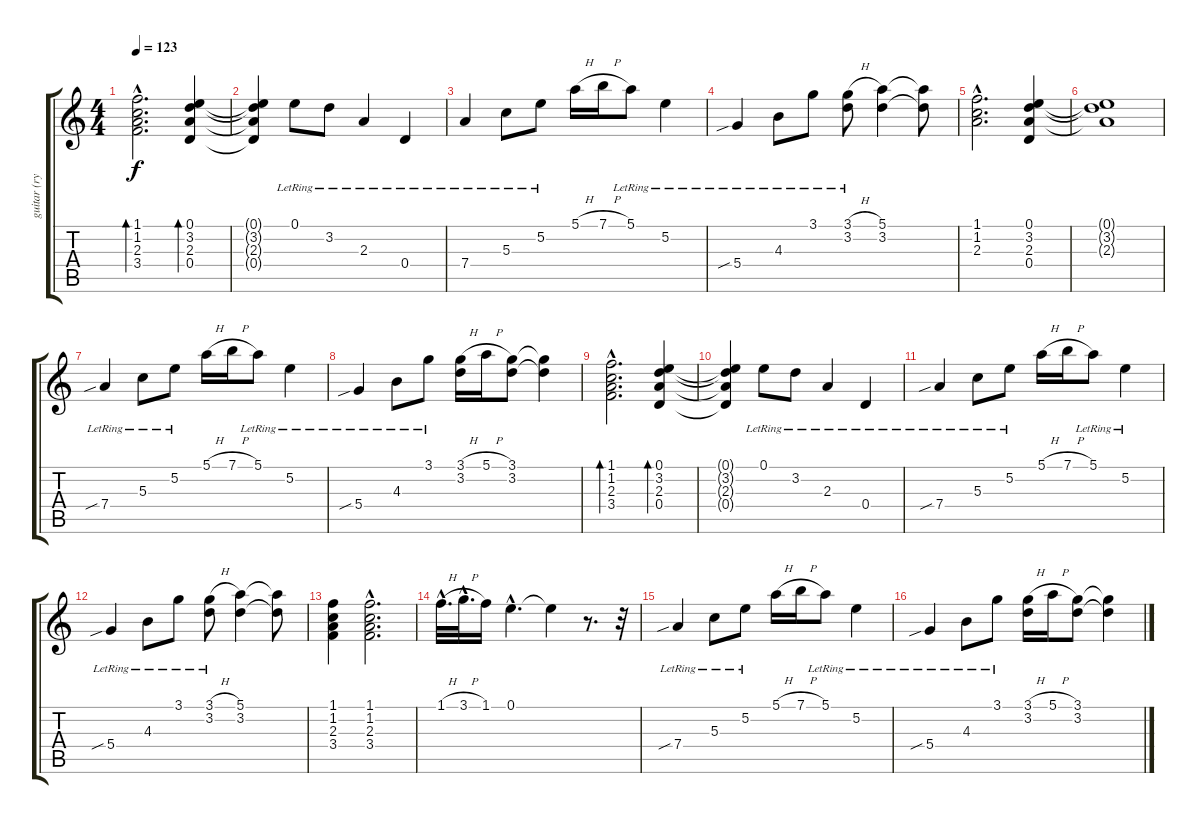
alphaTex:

\track ("guitar (rytm)" "guitar (ry") {instrument acousticguitarsteel}
\staff {score tabs}
\tuning (E4 B3 G3 D3 A2 E2) {hide}
\ts (4 4)
\tempo 123
\clef g2
\ks c
(1.1{hac} 1.2{hac} 2.3{hac} 3.4{hac}).2{d bd 60 dy f} (0.1 3.2 2.3 0.4).4{bd 60} |
(0.1{t} 3.2{t} 2.3{t} 0.4{t}).4 0.1{lr}.8 3.2{lr}.8 2.3{lr}.4 0.4{lr}.4 |
7.4{lr}.4 5.3{lr}.8 5.2{lr}.8 5.1{h}.16 7.1{h}.16 5.1{lr}.8 5.2{lr}.4 |
5.4{sib lr}.4 4.3{lr}.8 3.1{lr}.8 (3.1{h} 3.2{lr}).8 (5.1 3.2).4 (5.1{t} 3.2{t}).8 |
(1.1{hac} 1.2{hac} 2.3{hac}).2{d} (0.1 3.2 2.3 0.4).4 |
(0.1{t} 3.2{t} 2.3{t}).1 |
7.4{sib lr}.4 5.3{lr}.8 5.2{lr}.8 5.1{h}.16 7.1{h}.16 5.1{lr}.8 5.2{lr}.4 |
5.4{sib lr}.4 4.3{lr}.8 3.1{lr}.8 (3.1{h} 3.2).16 5.1{h}.16 (3.1 3.2).8 (3.1{t} 3.2{t}).4 |
(1.1{hac} 1.2{hac} 2.3{hac} 3.4{hac}).2{d bd 60} (0.1 3.2 2.3 0.4).4{bd 60} |
(0.1{t} 3.2{t} 2.3{t} 0.4{t}).4 0.1{lr}.8 3.2{lr}.8 2.3{lr}.4 0.4{lr}.4 |
7.4{sib lr}.4 5.3{lr}.8 5.2{lr}.8 5.1{h}.16 7.1{h}.16 5.1{lr}.8 5.2{lr}.4 |
5.4{sib lr}.4 4.3{lr}.8 3.1{lr}.8 (3.1{h} 3.2{lr}).8 (5.1 3.2).4 (5.1{t} 3.2{t}).8 |
(1.1 1.2 2.3 3.4).4 (1.1{hac} 1.2{hac} 2.3{hac} 3.4{hac}).2{d} |
1.1{h hac}.32{d} 3.1{h hac}.32{d} 1.1.16 0.1{hac}.4{d} 0.1{t}.4 r.8{d} r.32 |
7.4{sib lr}.4 5.3{lr}.8 5.2{lr}.8 5.1{h}.16 7.1{h}.16 5.1{lr}.8 5.2{lr}.4 |
5.4{sib lr}.4 4.3{lr}.8 3.1{lr}.8 (3.1{h} 3.2).16 5.1{h}.16 (3.1 3.2).8 (3.1{t} 3.2{t}).4
